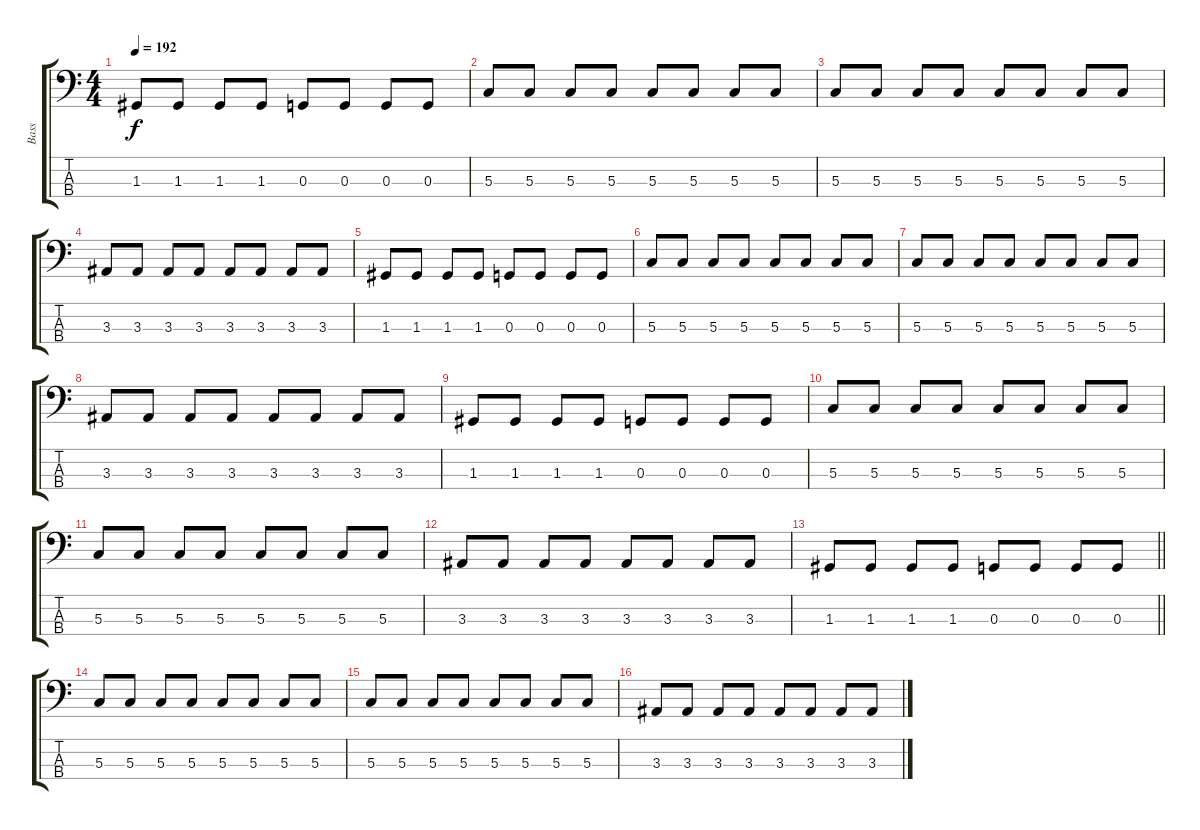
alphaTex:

\track ("Bass" "Bass") {instrument electricbassfinger}
\staff {score tabs}
\tuning (F2 C2 G1 C1) {hide}
\ts (4 4)
\tempo 192
\clef f4
\ks c
1.3.8{dy f} 1.3.8 1.3.8 1.3.8 0.3.8 0.3.8 0.3.8 0.3.8 |
5.3.8 5.3.8 5.3.8 5.3.8 5.3.8 5.3.8 5.3.8 5.3.8 |
5.3.8 5.3.8 5.3.8 5.3.8 5.3.8 5.3.8 5.3.8 5.3.8 |
3.3.8 3.3.8 3.3.8 3.3.8 3.3.8 3.3.8 3.3.8 3.3.8 |
1.3.8 1.3.8 1.3.8 1.3.8 0.3.8 0.3.8 0.3.8 0.3.8 |
5.3.8 5.3.8 5.3.8 5.3.8 5.3.8 5.3.8 5.3.8 5.3.8 |
5.3.8 5.3.8 5.3.8 5.3.8 5.3.8 5.3.8 5.3.8 5.3.8 |
3.3.8 3.3.8 3.3.8 3.3.8 3.3.8 3.3.8 3.3.8 3.3.8 |
1.3.8 1.3.8 1.3.8 1.3.8 0.3.8 0.3.8 0.3.8 0.3.8 |
5.3.8 5.3.8 5.3.8 5.3.8 5.3.8 5.3.8 5.3.8 5.3.8 |
5.3.8 5.3.8 5.3.8 5.3.8 5.3.8 5.3.8 5.3.8 5.3.8 |
3.3.8 3.3.8 3.3.8 3.3.8 3.3.8 3.3.8 3.3.8 3.3.8 |
\barLineRight lightlight
1.3.8 1.3.8 1.3.8 1.3.8 0.3.8 0.3.8 0.3.8 0.3.8 |
\section ("" "")
5.3.8 5.3.8 5.3.8 5.3.8 5.3.8 5.3.8 5.3.8 5.3.8 |
5.3.8 5.3.8 5.3.8 5.3.8 5.3.8 5.3.8 5.3.8 5.3.8 |
3.3.8 3.3.8 3.3.8 3.3.8 3.3.8 3.3.8 3.3.8 3.3.8
